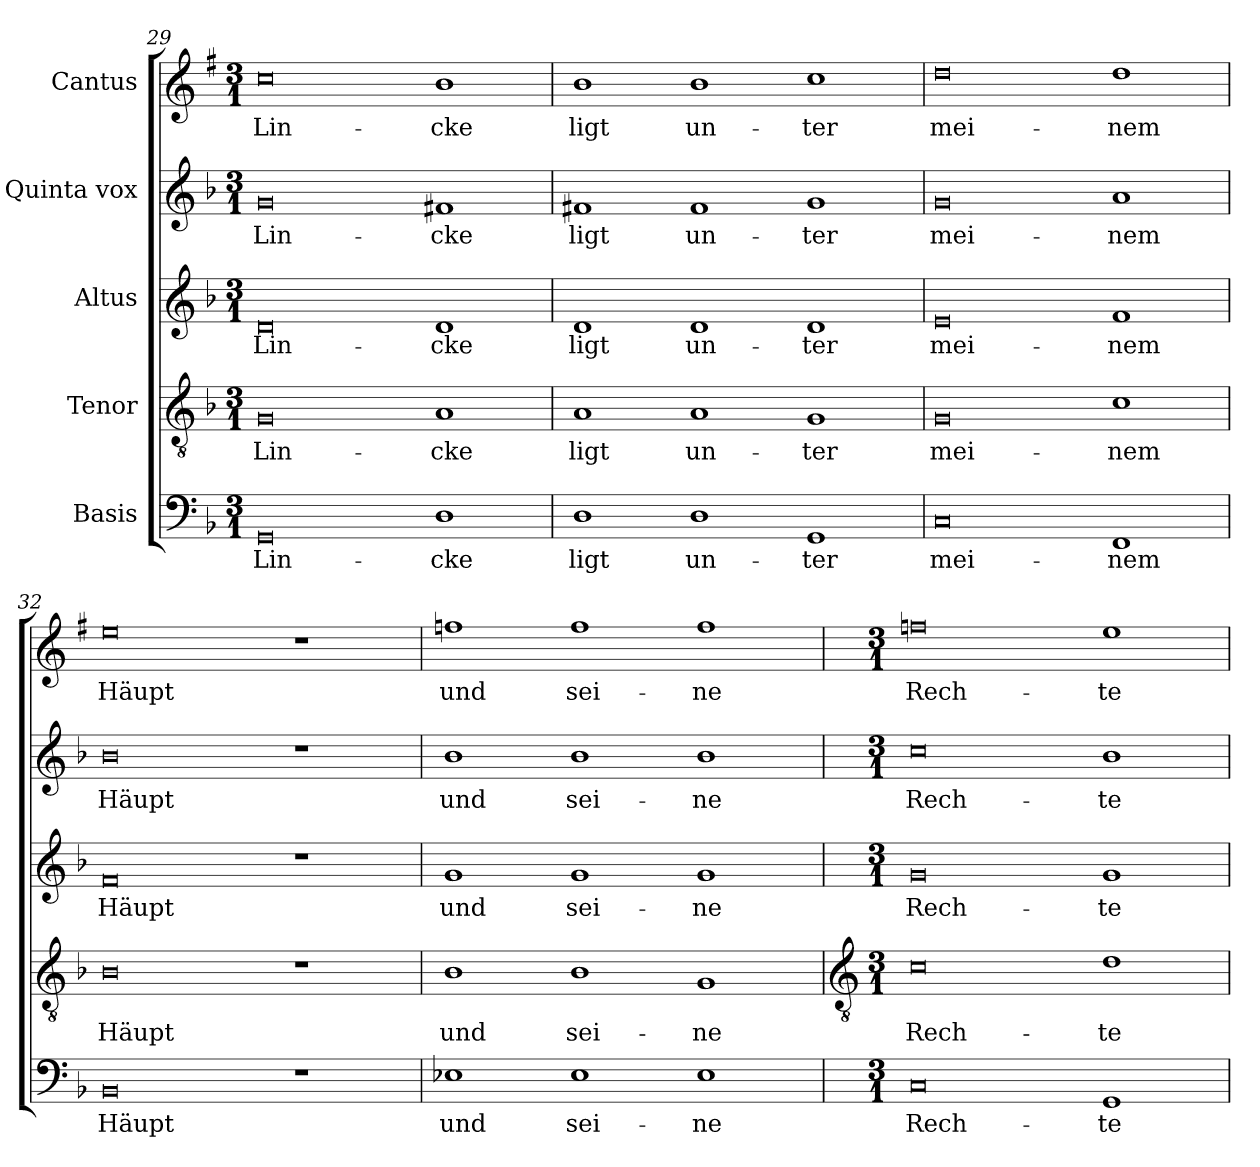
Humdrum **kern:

**kern	**text	**kern	**text	**kern	**text	**kern	**text	**kern	**text
*part5	*part5	*part4	*part4	*part3	*part3	*part2	*part2	*part1	*part1
*staff5	*staff5	*staff4	*staff4	*staff3	*staff3	*staff2	*staff2	*staff1	*staff1
*I"Basis	*	*I"Tenor	*	*I"Altus	*	*I"Quinta vox	*	*I"Cantus	*
*clefF4	*	*clefGv2	*	*clefG2	*	*clefG2	*	*clefG2	*
*	*	*	*	*	*	*	*	*ITrd1c2	*
*k[b-]	*	*k[b-]	*	*k[b-]	*	*k[b-]	*	*k[b-]	*
*F:	*	*F:	*	*F:	*	*F:	*	*F:	*
*M3/1	*	*M3/1	*	*M3/1	*	*M3/1	*	*M3/1	*
=29	=29	=29	=29	=29	=29	=29	=29	=29	=29
!	!LO:LY:b	!	!LO:LY:b	!	!LO:LY:b	!	!LO:LY:b	!	!LO:LY:b
0GG	Lin-	0G	Lin-	0d	Lin-	0g	Lin-	0b-	Lin-
!	!LO:LY:b	!	!LO:LY:b	!	!LO:LY:b	!	!LO:LY:b	!	!LO:LY:b
1D	-cke	1A	-cke	1d	-cke	1f#X	-cke	1a	-cke
=30	=30	=30	=30	=30	=30	=30	=30	=30	=30
!	!LO:LY:b	!	!LO:LY:b	!	!LO:LY:b	!	!LO:LY:b	!	!LO:LY:b
1D	ligt	1A	ligt	1d	ligt	1f#	ligt	1a	ligt
!	!LO:LY:b	!	!LO:LY:b	!	!LO:LY:b	!	!LO:LY:b	!	!LO:LY:b
1D	un-	1A	un-	1d	un-	1f#	un-	1a	un-
!	!LO:LY:b	!	!LO:LY:b	!	!LO:LY:b	!	!LO:LY:b	!	!LO:LY:b
1GG	-ter	1G	-ter	1d	-ter	1g	-ter	1b-	-ter
=31	=31	=31	=31	=31	=31	=31	=31	=31	=31
!	!LO:LY:b	!	!LO:LY:b	!	!LO:LY:b	!	!LO:LY:b	!	!LO:LY:b
0C	mei-	0G	mei-	0e	mei-	0g	mei-	0cc	mei-
!	!LO:LY:b	!	!LO:LY:b	!	!LO:LY:b	!	!LO:LY:b	!	!LO:LY:b
1FF	-nem	1c	-nem	1f	-nem	1a	-nem	1cc	-nem
=32	=32	=32	=32	=32	=32	=32	=32	=32	=32
!	!LO:LY:b	!	!LO:LY:b	!	!LO:LY:b	!	!LO:LY:b	!	!LO:LY:b
0BB-	Häupt	0B-	Häupt	0f	Häupt	0b-	Häupt	0dd	Häupt
1r	.	1r	.	1r	.	1r	.	1r	.
=33	=33	=33	=33	=33	=33	=33	=33	=33	=33
!	!LO:LY:b	!	!LO:LY:b	!	!LO:LY:b	!	!LO:LY:b	!	!LO:LY:b
1E-X	und	1B-	und	1g	und	1b-	und	1ee-X	und
!	!LO:LY:b	!	!LO:LY:b	!	!LO:LY:b	!	!LO:LY:b	!	!LO:LY:b
1E-	sei-	1B-	sei-	1g	sei-	1b-	sei-	1ee-	sei-
!	!LO:LY:b	!	!LO:LY:b	!	!LO:LY:b	!	!LO:LY:b	!	!LO:LY:b
1E-	-ne	1G	-ne	1g	-ne	1b-	-ne	1ee-	-ne
!!LO:LB:g=z
=34	=34	=34	=34	=34	=34	=34	=34	=34	=34
*	*	*clefGv2	*	*	*	*	*	*	*
*M3/1	*	*M3/1	*	*M3/1	*	*M3/1	*	*M3/1	*
!	!LO:LY:b	!	!LO:LY:b	!	!LO:LY:b	!	!LO:LY:b	!	!LO:LY:b
0C	Rech-	0c	Rech-	0g	Rech-	0cc	Rech-	0ee-	Rech-
!	!LO:LY:b	!	!LO:LY:b	!	!LO:LY:b	!	!LO:LY:b	!	!LO:LY:b
1GG	-te	1d	-te	1g	-te	1b-	-te	1dd	-te
=	=	=	=	=	=	=	=	=	=
*-	*-	*-	*-	*-	*-	*-	*-	*-	*-
